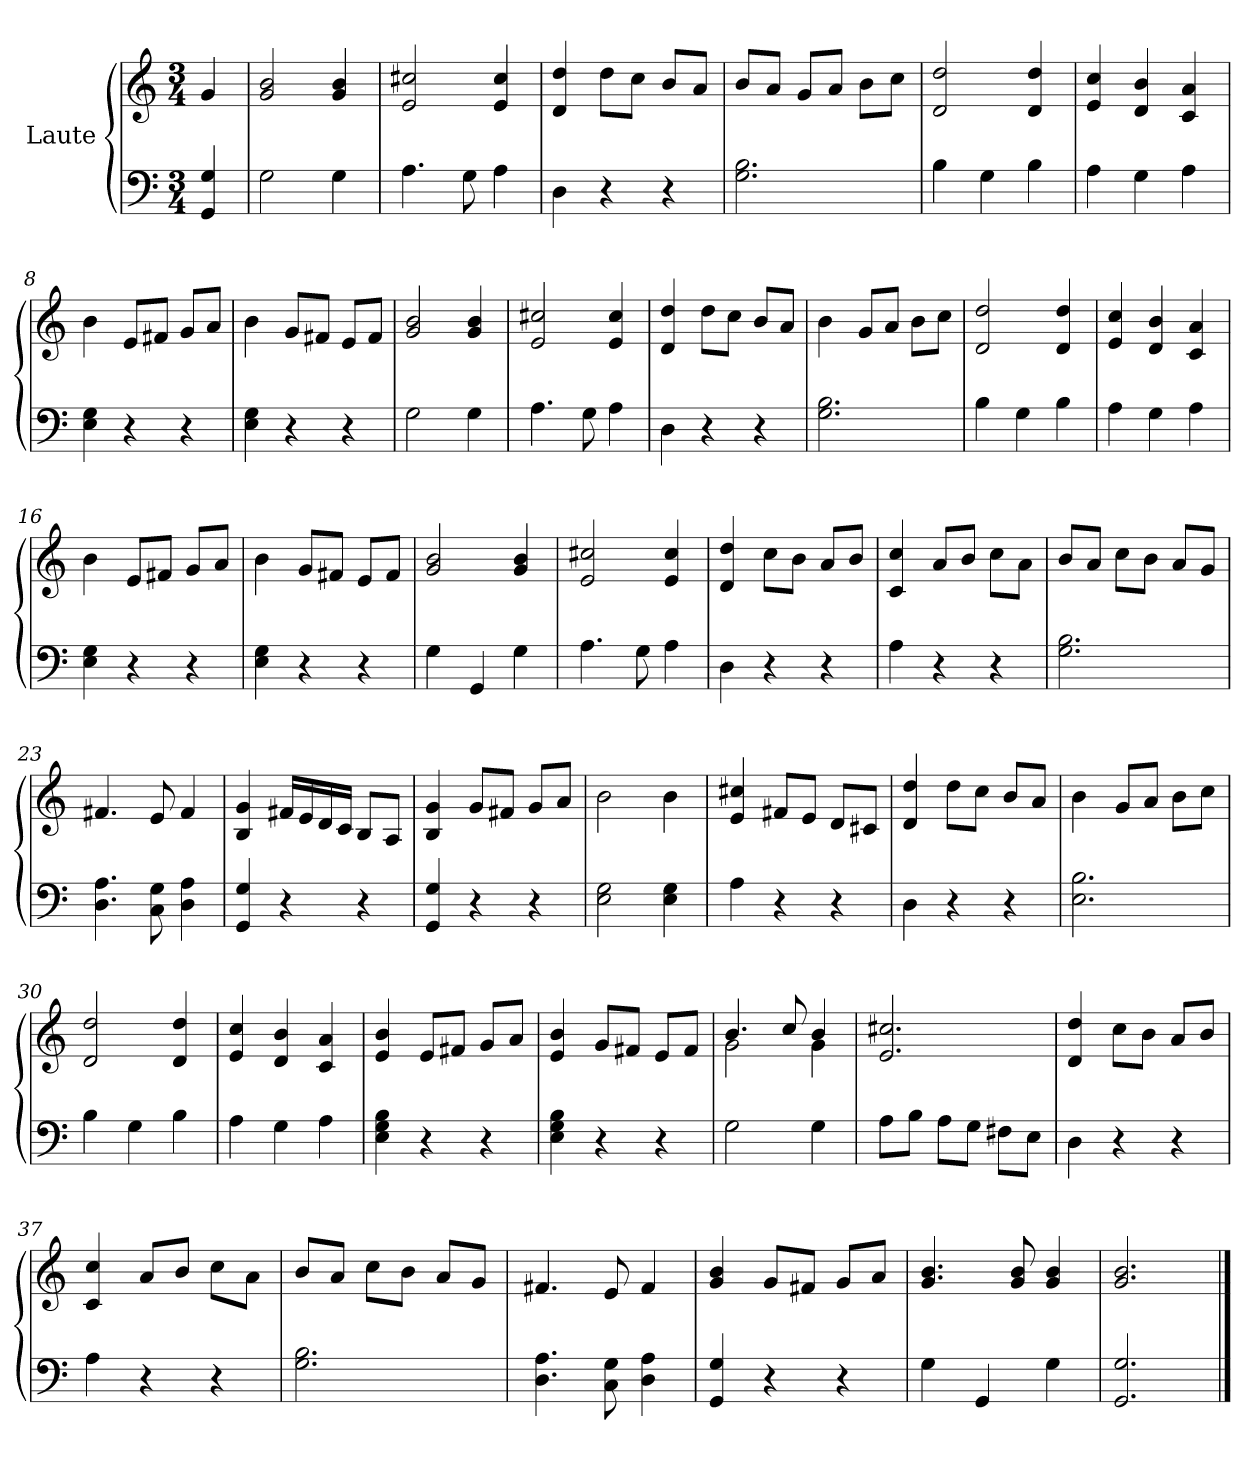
**kern	**kern
*part1	*part1
*staff2	*staff1
*I"Laute	*
*clefF4	*clefG2
*k[]	*k[]
*M3/4	*M3/4
=1	=1
4GG/ 4G/	4g/
=2	=2
2G\	2g/ 2b/
4G\	4g/ 4b/
=3	=3
4.A\	2e/ 2cc#X/
8G\	.
4A\	4e/ 4cc#/
=4	=4
4D\	4d/ 4dd/
4r	8dd\L
.	8cc\J
4r	8b/L
.	8a/J
=5	=5
2.G\ 2.B\	8b/L
.	8a/J
.	8g/L
.	8a/J
.	8b\L
.	8cc\J
=6	=6
4B\	2d/ 2dd/
4G\	.
4B\	4d/ 4dd/
!!LO:LB:g=z
=7	=7
4A\	4e/ 4cc/
4G\	4d/ 4b/
4A\	4c/ 4a/
=8	=8
4E\ 4G\	4b\
4r	8e/L
.	8f#X/J
4r	8g/L
.	8a/J
=9	=9
4E\ 4G\	4b\
4r	8g/L
.	8f#X/J
4r	8e/L
.	8f#/J
=10	=10
2G\	2g/ 2b/
4G\	4g/ 4b/
=11	=11
4.A\	2e/ 2cc#X/
8G\	.
4A\	4e/ 4cc#/
!!LO:LB:g=z
=12	=12
4D\	4d/ 4dd/
4r	8dd\L
.	8cc\J
4r	8b/L
.	8a/J
=13	=13
2.G\ 2.B\	4b\
.	8g/L
.	8a/J
.	8b\L
.	8cc\J
=14	=14
4B\	2d/ 2dd/
4G\	.
4B\	4d/ 4dd/
=15	=15
4A\	4e/ 4cc/
4G\	4d/ 4b/
4A\	4c/ 4a/
=16	=16
4E\ 4G\	4b\
4r	8e/L
.	8f#X/J
4r	8g/L
.	8a/J
!!LO:LB:g=z
=17	=17
4E\ 4G\	4b\
4r	8g/L
.	8f#X/J
4r	8e/L
.	8f#/J
=18	=18
4G\	2g/ 2b/
4GG/	.
4G\	4g/ 4b/
=19	=19
4.A\	2e/ 2cc#X/
8G\	.
4A\	4e/ 4cc#/
=20	=20
4D\	4d/ 4dd/
4r	8cc\L
.	8b\J
4r	8a/L
.	8b/J
!!LO:LB:g=z
=21	=21
4A\	4c/ 4cc/
4r	8a/L
.	8b/J
4r	8cc\L
.	8a\J
=22	=22
2.G\ 2.B\	8b/L
.	8a/J
.	8cc\L
.	8b\J
.	8a/L
.	8g/J
=23	=23
4.D\ 4.A\	4.f#X/
8C\ 8G\	8e/
4D\ 4A\	4f#/
=24	=24
4GG/ 4G/	4B/ 4g/
4r	16f#X/LL
.	16e/
.	16d/
.	16c/JJ
4r	8B/L
.	8A/J
!!LO:PB:g=z
=25	=25
4GG/ 4G/	4B/ 4g/
4r	8g/L
.	8f#X/J
4r	8g/L
.	8a/J
=26	=26
2E\ 2G\	2b\
4E\ 4G\	4b\
=27	=27
4A\	4e/ 4cc#X/
4r	8f#X/L
.	8e/J
4r	8d/L
.	8c#X/J
=28	=28
4D\	4d/ 4dd/
4r	8dd\L
.	8cc\J
4r	8b/L
.	8a/J
=29	=29
2.E\ 2.B\	4b\
.	8g/L
.	8a/J
.	8b\L
.	8cc\J
=30	=30
4B\	2d/ 2dd/
4G\	.
4B\	4d/ 4dd/
!!LO:LB:g=z
=31	=31
4A\	4e/ 4cc/
4G\	4d/ 4b/
4A\	4c/ 4a/
=32	=32
4E\ 4G\ 4B\	4e/ 4b/
4r	8e/L
.	8f#X/J
4r	8g/L
.	8a/J
=33	=33
4E\ 4G\ 4B\	4e/ 4b/
4r	8g/L
.	8f#X/J
4r	8e/L
.	8f#/J
=34	=34
*	*^
2G\	4.b/	2g\
.	8cc/	.
4G\	4b/	4g\
*	*v	*v
=35	=35
8A\L	2.e/ 2.cc#X/
8B\J	.
8A\L	.
8G\J	.
8F#X\L	.
8E\J	.
!!LO:LB:g=z
=36	=36
4D\	4d/ 4dd/
4r	8cc\L
.	8b\J
4r	8a/L
.	8b/J
=37	=37
4A\	4c/ 4cc/
4r	8a/L
.	8b/J
4r	8cc\L
.	8a\J
=38	=38
2.G\ 2.B\	8b/L
.	8a/J
.	8cc\L
.	8b\J
.	8a/L
.	8g/J
=39	=39
4.D\ 4.A\	4.f#X/
8C\ 8G\	8e/
4D\ 4A\	4f#/
=40	=40
4GG/ 4G/	4g/ 4b/
4r	8g/L
.	8f#X/J
4r	8g/L
.	8a/J
!!LO:LB:g=z
=41	=41
4G\	4.g/ 4.b/
4GG/	.
.	8g/ 8b/
4G\	4g/ 4b/
=42	=42
2.GG/ 2.G/	2.g/ 2.b/
==	==
*-	*-
